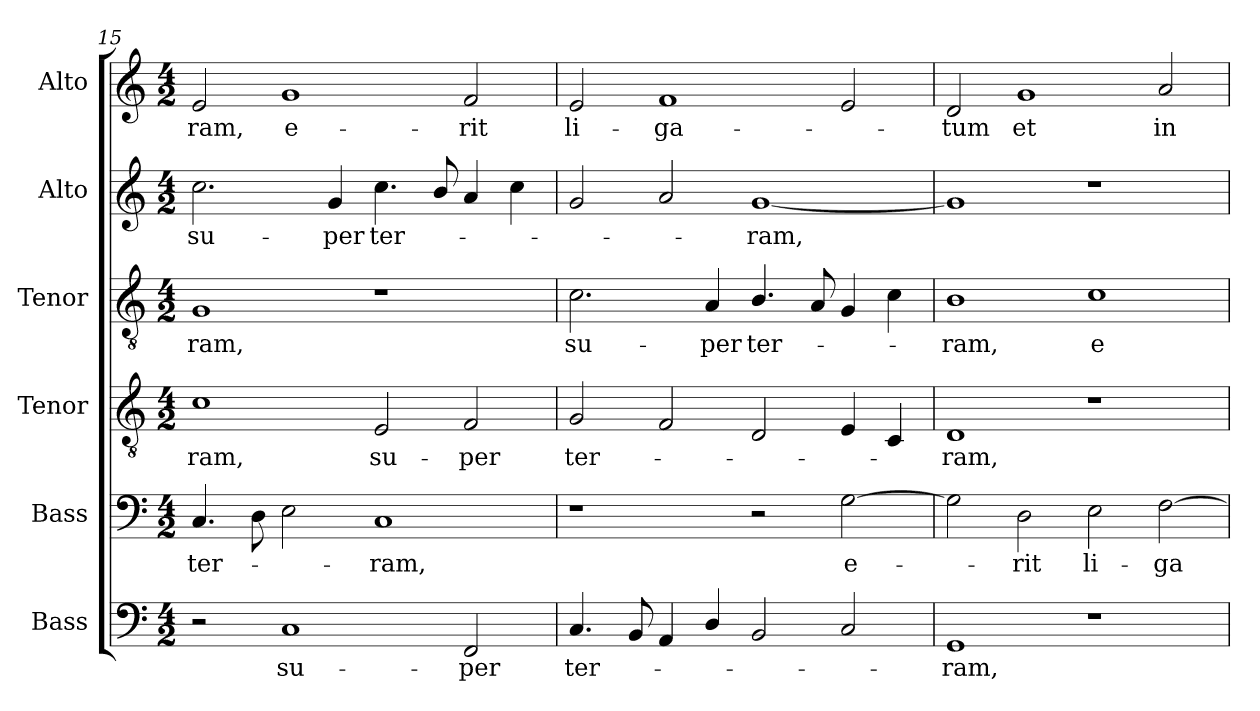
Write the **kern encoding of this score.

**kern	**text	**kern	**text	**kern	**text	**kern	**text	**kern	**text	**kern	**text
*part6	*part6	*part5	*part5	*part4	*part4	*part3	*part3	*part2	*part2	*part1	*part1
*staff6	*staff6	*staff5	*staff5	*staff4	*staff4	*staff3	*staff3	*staff2	*staff2	*staff1	*staff1
*I"Bass	*	*I"Bass	*	*I"Tenor	*	*I"Tenor	*	*I"Alto	*	*I"Alto	*
*I'B.	*	*I'B.	*	*I'T.	*	*I'T.	*	*I'A.	*	*I'A.	*
*clefF4	*	*clefF4	*	*clefGv2	*	*clefGv2	*	*clefG2	*	*clefG2	*
*	*	*	*	*ITrd7c12	*	*ITrd7c12	*	*	*	*	*
*k[]	*	*k[]	*	*k[]	*	*k[]	*	*k[]	*	*k[]	*
*C:	*	*C:	*	*C:	*	*C:	*	*C:	*	*C:	*
*M4/2	*	*M4/2	*	*M4/2	*	*M4/2	*	*M4/2	*	*M4/2	*
=15	=15	=15	=15	=15	=15	=15	=15	=15	=15	=15	=15
!	!	!	!LO:LY:b:color=#000000	!	!	!	!	!	!	!	!
!	!	!	!	!	!LO:LY:b:color=#000000	!	!	!	!	!	!
!	!	!	!	!	!	!	!LO:LY:b:color=#000000	!	!	!	!
!	!	!	!	!	!	!	!	!	!LO:LY:b:color=#000000	!	!
!	!	!	!	!	!	!	!	!	!	!	!LO:LY:b:color=#000000
2r	.	4.Ci/	ter-	1Ci	-ram,	1GGi	-ram,	2.cci\	su-	2ei/	-ram,
.	.	8Di\	.	.	.	.	.	.	.	.	.
!	!LO:LY:b:color=#000000	!	!	!	!	!	!	!	!	!	!
!	!	!	!	!	!	!	!	!	!	!	!LO:LY:b:color=#000000
1Ci	su-	2Ei\	.	.	.	.	.	.	.	1gi	e-
!	!	!	!	!	!	!	!	!	!LO:LY:b:color=#000000	!	!
.	.	.	.	.	.	.	.	4gi/	-per	.	.
!	!	!	!LO:LY:b:color=#000000	!	!	!	!	!	!	!	!
!	!	!	!	!	!LO:LY:b:color=#000000	!	!	!	!	!	!
!	!	!	!	!	!	!	!	!	!LO:LY:b:color=#000000	!	!
.	.	1Ci	-ram,	2EEi/	su-	1r	.	4.cci\	ter-	.	.
.	.	.	.	.	.	.	.	8bi/	.	.	.
!	!LO:LY:b:color=#000000	!	!	!	!	!	!	!	!	!	!
!	!	!	!	!	!LO:LY:b:color=#000000	!	!	!	!	!	!
!	!	!	!	!	!	!	!	!	!	!	!LO:LY:b:color=#000000
2FFi/	-per	.	.	2FFi/	-per	.	.	4ai/	.	2fi/	-rit
.	.	.	.	.	.	.	.	4cci\	.	.	.
=16	=16	=16	=16	=16	=16	=16	=16	=16	=16	=16	=16
!	!LO:LY:b:color=#000000	!	!	!	!	!	!	!	!	!	!
!	!	!	!	!	!LO:LY:b:color=#000000	!	!	!	!	!	!
!	!	!	!	!	!	!	!LO:LY:b:color=#000000	!	!	!	!
!	!	!	!	!	!	!	!	!	!	!	!LO:LY:b:color=#000000
4.Ci/	ter-	1r	.	2GGi/	ter-	2.Ci\	su-	2gi/	.	2ei/	li-
8BBi/	.	.	.	.	.	.	.	.	.	.	.
!	!	!	!	!	!	!	!	!	!	!	!LO:LY:b:color=#000000
4AAi/	.	.	.	2FFi/	.	.	.	2ai/	.	1fi	-ga-
!	!	!	!	!	!	!	!LO:LY:b:color=#000000	!	!	!	!
4Di/	.	.	.	.	.	4AAi/	-per	.	.	.	.
!	!	!	!	!	!	!	!LO:LY:b:color=#000000	!	!	!	!
!	!	!	!	!	!	!	!	!	!LO:LY:b:color=#000000	!	!
2BBi/	.	2r	.	2DDi/	.	4.BBi/	ter-	[1gi	-ram,	.	.
.	.	.	.	.	.	8AAi/	.	.	.	.	.
!	!	!	!LO:LY:b:color=#000000	!	!	!	!	!	!	!	!
2Ci/	.	[2Gi\	e-	4EEi/	.	4GGi/	.	.	.	2ei/	.
.	.	.	.	4CCi/	.	4Ci\	.	.	.	.	.
!!LO:PB:g=z
=17	=17	=17	=17	=17	=17	=17	=17	=17	=17	=17	=17
!	!LO:LY:b:color=#000000	!	!	!	!	!	!	!	!	!	!
!	!	!	!	!	!LO:LY:b:color=#000000	!	!	!	!	!	!
!	!	!	!	!	!	!	!LO:LY:b:color=#000000	!	!	!	!
!	!	!	!	!	!	!	!	!	!	!	!LO:LY:b:color=#000000
1GGi	-ram,	2Gi\]	.	1DDi	-ram,	1BBi	-ram,	1gi]	.	2di/	-tum
!	!	!	!LO:LY:b:color=#000000	!	!	!	!	!	!	!	!
!	!	!	!	!	!	!	!	!	!	!	!LO:LY:b:color=#000000
.	.	2Di\	-rit	.	.	.	.	.	.	1gi	et
!	!	!	!LO:LY:b:color=#000000	!	!	!	!	!	!	!	!
!	!	!	!	!	!	!	!LO:LY:b:color=#000000	!	!	!	!
1r	.	2Ei\	li-	1r	.	1Ci	e-	1r	.	.	.
!	!	!	!LO:LY:b:color=#000000	!	!	!	!	!	!	!	!
!	!	!	!	!	!	!	!	!	!	!	!LO:LY:b:color=#000000
.	.	[2Fi\	-ga-	.	.	.	.	.	.	2ai/	in
=	=	=	=	=	=	=	=	=	=	=	=
*-	*-	*-	*-	*-	*-	*-	*-	*-	*-	*-	*-
